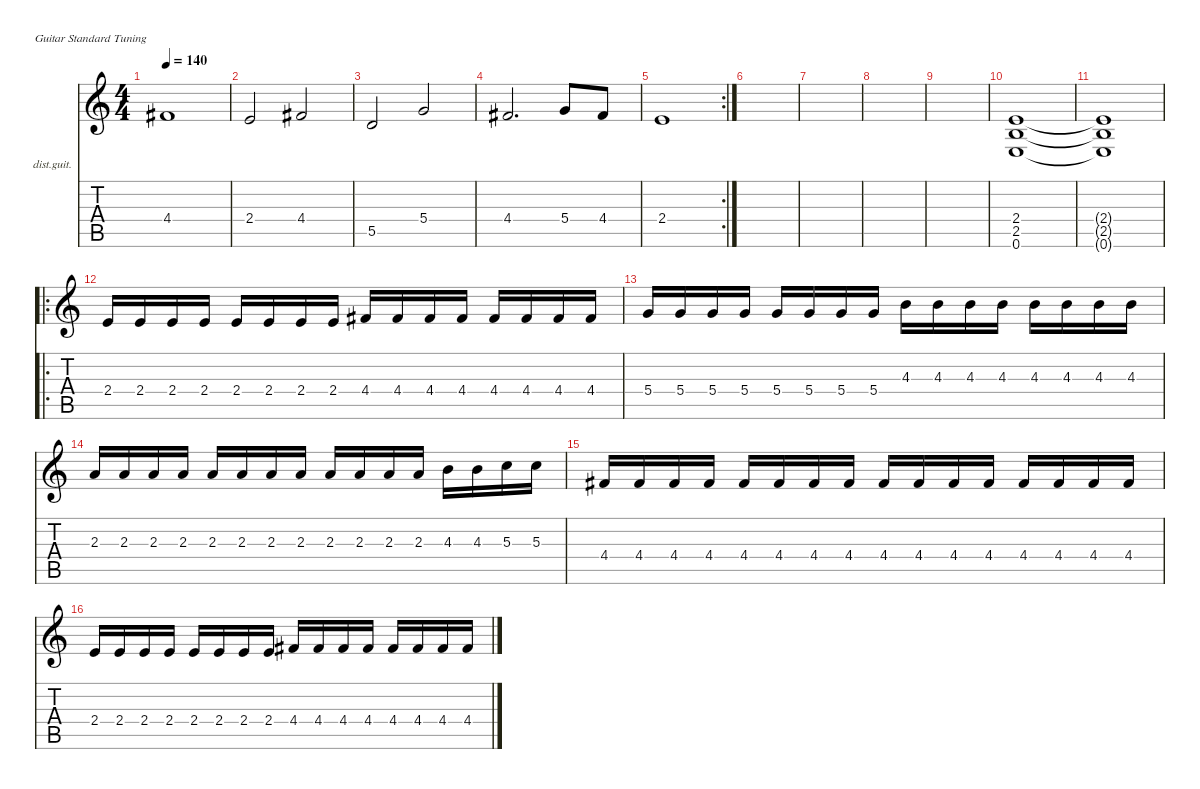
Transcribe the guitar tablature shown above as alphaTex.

\defaultSystemsLayout 4
\hideDynamics
\bracketExtendMode nobrackets
\firstSystemTrackNameOrientation horizontal
\otherSystemsTrackNameOrientation horizontal
\track ("Lead Guitar" "dist.guit.") {instrument distortionguitar}
\staff {score tabs}
\tuning (E4 B3 G3 D3 A2 E2)
\ts (4 4)
\tempo 140
\clef g2
\ks c
4.4{acc #}.1{dy mf} |
2.4.2 4.4{acc #}.2 |
5.5.2 5.4.2 |
4.4{acc #}.2{d} 5.4.8 4.4{acc #}.8 |
\rc 2
2.4.1 |
|
|
|
|
(2.5 2.4 0.6).1 |
(0.6{t} 2.5{t} 2.4{t}).1 |
\ro
2.4.16 2.4.16 2.4.16 2.4.16 2.4.16 2.4.16 2.4.16 2.4.16 4.4{acc #}.16 4.4{acc #}.16 4.4{acc #}.16 4.4{acc #}.16 4.4{acc #}.16 4.4{acc #}.16 4.4{acc #}.16 4.4{acc #}.16 |
5.4.16 5.4.16 5.4.16 5.4.16 5.4.16 5.4.16 5.4.16 5.4.16 4.3.16 4.3.16 4.3.16 4.3.16 4.3.16 4.3.16 4.3.16 4.3.16 |
2.3.16 2.3.16 2.3.16 2.3.16 2.3.16 2.3.16 2.3.16 2.3.16 2.3.16 2.3.16 2.3.16 2.3.16 4.3.16 4.3.16 5.3.16 5.3.16 |
4.4{acc #}.16 4.4{acc #}.16 4.4{acc #}.16 4.4{acc #}.16 4.4{acc #}.16 4.4{acc #}.16 4.4{acc #}.16 4.4{acc #}.16 4.4{acc #}.16 4.4{acc #}.16 4.4{acc #}.16 4.4{acc #}.16 4.4{acc #}.16 4.4{acc #}.16 4.4{acc #}.16 4.4{acc #}.16 |
2.4.16 2.4.16 2.4.16 2.4.16 2.4.16 2.4.16 2.4.16 2.4.16 4.4{acc #}.16 4.4{acc #}.16 4.4{acc #}.16 4.4{acc #}.16 4.4{acc #}.16 4.4{acc #}.16 4.4{acc #}.16 4.4{acc #}.16
